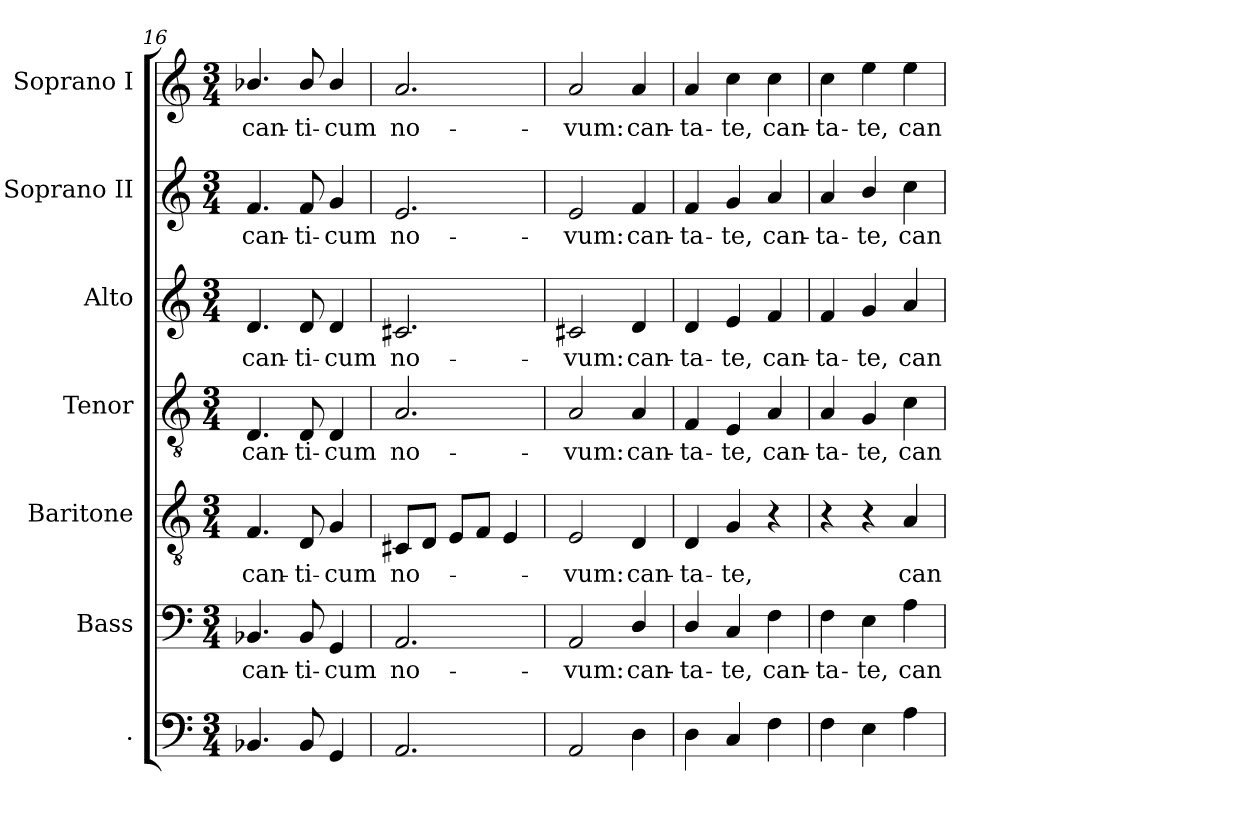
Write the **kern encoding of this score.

**kern	**kern	**text	**kern	**text	**kern	**text	**kern	**text	**kern	**text	**kern	**text
*part7	*part6	*part6	*part5	*part5	*part4	*part4	*part3	*part3	*part2	*part2	*part1	*part1
*staff7	*staff6	*staff6	*staff5	*staff5	*staff4	*staff4	*staff3	*staff3	*staff2	*staff2	*staff1	*staff1
*I".	*I"Bass	*	*I"Baritone	*	*I"Tenor	*	*I"Alto	*	*I"Soprano II	*	*I"Soprano I	*
*	*I'B.	*	*I'T.	*	*I'T.	*	*I'A.	*	*I'S.	*	*I'S.	*
*clefF4	*clefF4	*	*clefGv2	*	*clefGv2	*	*clefG2	*	*clefG2	*	*clefG2	*
*	*	*	*	*	*ITrd7c12	*	*	*	*	*	*	*
*k[]	*k[]	*	*k[]	*	*k[]	*	*k[]	*	*k[]	*	*k[]	*
*C:	*C:	*	*C:	*	*C:	*	*C:	*	*C:	*	*C:	*
*M3/4	*M3/4	*	*M3/4	*	*M3/4	*	*M3/4	*	*M3/4	*	*M3/4	*
=16	=16	=16	=16	=16	=16	=16	=16	=16	=16	=16	=16	=16
!	!	!LO:LY:b:color=#000000	!	!	!	!	!	!	!	!	!	!
!	!	!	!	!LO:LY:b:color=#000000	!	!	!	!	!	!	!	!
!	!	!	!	!	!	!LO:LY:b:color=#000000	!	!	!	!	!	!
!	!	!	!	!	!	!	!	!LO:LY:b:color=#000000	!	!	!	!
!	!	!	!	!	!	!	!	!	!	!LO:LY:b:color=#000000	!	!
!	!	!	!	!	!	!	!	!	!	!	!	!LO:LY:b:color=#000000
4.BB-Xi/	4.BB-Xi/	can-	4.Fi/	can-	4.DDi/	can-	4.di/	can-	4.fi/	can-	4.b-Xi/	can-
!	!	!LO:LY:b:color=#000000	!	!	!	!	!	!	!	!	!	!
!	!	!	!	!LO:LY:b:color=#000000	!	!	!	!	!	!	!	!
!	!	!	!	!	!	!LO:LY:b:color=#000000	!	!	!	!	!	!
!	!	!	!	!	!	!	!	!LO:LY:b:color=#000000	!	!	!	!
!	!	!	!	!	!	!	!	!	!	!LO:LY:b:color=#000000	!	!
!	!	!	!	!	!	!	!	!	!	!	!	!LO:LY:b:color=#000000
8BB-i/	8BB-i/	-ti-	8Di/	-ti-	8DDi/	-ti-	8di/	-ti-	8fi/	-ti-	8b-i/	-ti-
!	!	!LO:LY:b:color=#000000	!	!	!	!	!	!	!	!	!	!
!	!	!	!	!LO:LY:b:color=#000000	!	!	!	!	!	!	!	!
!	!	!	!	!	!	!LO:LY:b:color=#000000	!	!	!	!	!	!
!	!	!	!	!	!	!	!	!LO:LY:b:color=#000000	!	!	!	!
!	!	!	!	!	!	!	!	!	!	!LO:LY:b:color=#000000	!	!
!	!	!	!	!	!	!	!	!	!	!	!	!LO:LY:b:color=#000000
4GGi/	4GGi/	-cum	4Gi/	-cum	4DDi/	-cum	4di/	-cum	4gi/	-cum	4b-i/	-cum
=17	=17	=17	=17	=17	=17	=17	=17	=17	=17	=17	=17	=17
!	!	!LO:LY:b:color=#000000	!	!	!	!	!	!	!	!	!	!
!	!	!	!	!LO:LY:b:color=#000000	!	!	!	!	!	!	!	!
!	!	!	!	!	!	!LO:LY:b:color=#000000	!	!	!	!	!	!
!	!	!	!	!	!	!	!	!LO:LY:b:color=#000000	!	!	!	!
!	!	!	!	!	!	!	!	!	!	!LO:LY:b:color=#000000	!	!
!	!	!	!	!	!	!	!	!	!	!	!	!LO:LY:b:color=#000000
2.AAi/	2.AAi/	no-	8C#Xi/L	no-	2.AAi/	no-	2.c#Xi/	no-	2.ei/	no-	2.ai/	no-
.	.	.	8Di/J	.	.	.	.	.	.	.	.	.
.	.	.	8Ei/L	.	.	.	.	.	.	.	.	.
.	.	.	8Fi/J	.	.	.	.	.	.	.	.	.
.	.	.	4Ei/	.	.	.	.	.	.	.	.	.
=18	=18	=18	=18	=18	=18	=18	=18	=18	=18	=18	=18	=18
!	!	!LO:LY:b:color=#000000	!	!	!	!	!	!	!	!	!	!
!	!	!	!	!LO:LY:b:color=#000000	!	!	!	!	!	!	!	!
!	!	!	!	!	!	!LO:LY:b:color=#000000	!	!	!	!	!	!
!	!	!	!	!	!	!	!	!LO:LY:b:color=#000000	!	!	!	!
!	!	!	!	!	!	!	!	!	!	!LO:LY:b:color=#000000	!	!
!	!	!	!	!	!	!	!	!	!	!	!	!LO:LY:b:color=#000000
2AAi/	2AAi/	-vum:	2Ei/	-vum:	2AAi/	-vum:	2c#Xi/	-vum:	2ei/	-vum:	2ai/	-vum:
!	!	!LO:LY:b:color=#000000	!	!	!	!	!	!	!	!	!	!
!	!	!	!	!LO:LY:b:color=#000000	!	!	!	!	!	!	!	!
!	!	!	!	!	!	!LO:LY:b:color=#000000	!	!	!	!	!	!
!	!	!	!	!	!	!	!	!LO:LY:b:color=#000000	!	!	!	!
!	!	!	!	!	!	!	!	!	!	!LO:LY:b:color=#000000	!	!
!	!	!	!	!	!	!	!	!	!	!	!	!LO:LY:b:color=#000000
4Di\	4Di/	can-	4Di/	can-	4AAi/	can-	4di/	can-	4fi/	can-	4ai/	can-
=19	=19	=19	=19	=19	=19	=19	=19	=19	=19	=19	=19	=19
!	!	!LO:LY:b:color=#000000	!	!	!	!	!	!	!	!	!	!
!	!	!	!	!LO:LY:b:color=#000000	!	!	!	!	!	!	!	!
!	!	!	!	!	!	!LO:LY:b:color=#000000	!	!	!	!	!	!
!	!	!	!	!	!	!	!	!LO:LY:b:color=#000000	!	!	!	!
!	!	!	!	!	!	!	!	!	!	!LO:LY:b:color=#000000	!	!
!	!	!	!	!	!	!	!	!	!	!	!	!LO:LY:b:color=#000000
4Di\	4Di/	-ta-	4Di/	-ta-	4FFi/	-ta-	4di/	-ta-	4fi/	-ta-	4ai/	-ta-
!	!	!LO:LY:b:color=#000000	!	!	!	!	!	!	!	!	!	!
!	!	!	!	!LO:LY:b:color=#000000	!	!	!	!	!	!	!	!
!	!	!	!	!	!	!LO:LY:b:color=#000000	!	!	!	!	!	!
!	!	!	!	!	!	!	!	!LO:LY:b:color=#000000	!	!	!	!
!	!	!	!	!	!	!	!	!	!	!LO:LY:b:color=#000000	!	!
!	!	!	!	!	!	!	!	!	!	!	!	!LO:LY:b:color=#000000
4Ci/	4Ci/	-te,	4Gi/	-te,	4EEi/	-te,	4ei/	-te,	4gi/	-te,	4cci\	-te,
!	!	!LO:LY:b:color=#000000	!	!	!	!	!	!	!	!	!	!
!	!	!	!	!	!	!LO:LY:b:color=#000000	!	!	!	!	!	!
!	!	!	!	!	!	!	!	!LO:LY:b:color=#000000	!	!	!	!
!	!	!	!	!	!	!	!	!	!	!LO:LY:b:color=#000000	!	!
!	!	!	!	!	!	!	!	!	!	!	!	!LO:LY:b:color=#000000
4Fi\	4Fi\	can-	4r	.	4AAi/	can-	4fi/	can-	4ai/	can-	4cci\	can-
!!LO:LB:g=z
=20	=20	=20	=20	=20	=20	=20	=20	=20	=20	=20	=20	=20
!	!	!LO:LY:b:color=#000000	!	!	!	!	!	!	!	!	!	!
!	!	!	!	!	!	!LO:LY:b:color=#000000	!	!	!	!	!	!
!	!	!	!	!	!	!	!	!LO:LY:b:color=#000000	!	!	!	!
!	!	!	!	!	!	!	!	!	!	!LO:LY:b:color=#000000	!	!
!	!	!	!	!	!	!	!	!	!	!	!	!LO:LY:b:color=#000000
4Fi\	4Fi\	-ta-	4r	.	4AAi/	-ta-	4fi/	-ta-	4ai/	-ta-	4cci\	-ta-
!	!	!LO:LY:b:color=#000000	!	!	!	!	!	!	!	!	!	!
!	!	!	!	!	!	!LO:LY:b:color=#000000	!	!	!	!	!	!
!	!	!	!	!	!	!	!	!LO:LY:b:color=#000000	!	!	!	!
!	!	!	!	!	!	!	!	!	!	!LO:LY:b:color=#000000	!	!
!	!	!	!	!	!	!	!	!	!	!	!	!LO:LY:b:color=#000000
4Ei\	4Ei\	-te,	4r	.	4GGi/	-te,	4gi/	-te,	4bi/	-te,	4eei\	-te,
!	!	!LO:LY:b:color=#000000	!	!	!	!	!	!	!	!	!	!
!	!	!	!	!LO:LY:b:color=#000000	!	!	!	!	!	!	!	!
!	!	!	!	!	!	!LO:LY:b:color=#000000	!	!	!	!	!	!
!	!	!	!	!	!	!	!	!LO:LY:b:color=#000000	!	!	!	!
!	!	!	!	!	!	!	!	!	!	!LO:LY:b:color=#000000	!	!
!	!	!	!	!	!	!	!	!	!	!	!	!LO:LY:b:color=#000000
4Ai\	4Ai\	can-	4Ai/	can-	4Ci\	can-	4ai/	can-	4cci\	can-	4eei\	can-
=	=	=	=	=	=	=	=	=	=	=	=	=
*-	*-	*-	*-	*-	*-	*-	*-	*-	*-	*-	*-	*-
